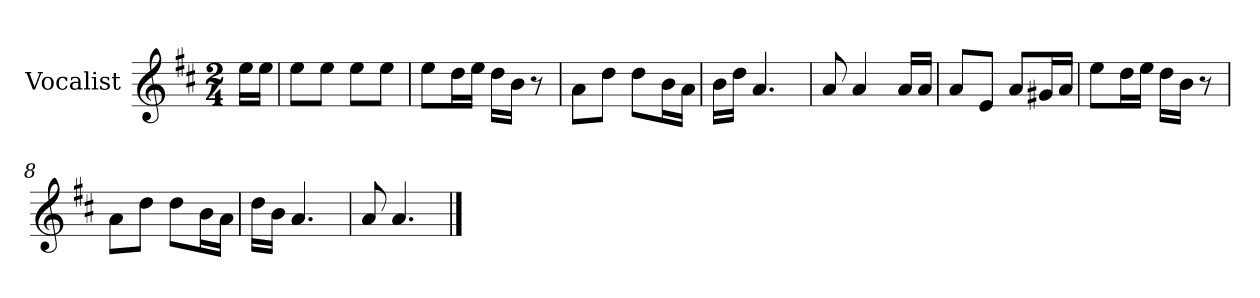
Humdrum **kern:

**kern
*part1
*staff1
*I"Vocalist
*k[f#c#]
*D:
*M2/4
=
16eeLL
16eeJJ
=1
8eeL
8eeJ
8eeL
8eeJ
=2
8eeL
16ddL
16eeJJ
16ddLL
16bJJ
8r
=3
8aL
8ddJ
8ddL
16bL
16aJJ
=4
16bLL
16ddJJ
4.a
=5
8a
4a
16aLL
16aJJ
=6
8aL
8eJ
8aL
16g#XL
16aJJ
=7
8eeL
16ddL
16eeJJ
16ddLL
16bJJ
8r
=8
8aL
8ddJ
8ddL
16bL
16aJJ
=9
16ddLL
16bJJ
4.a
=10
8a
4.a
==
*-
